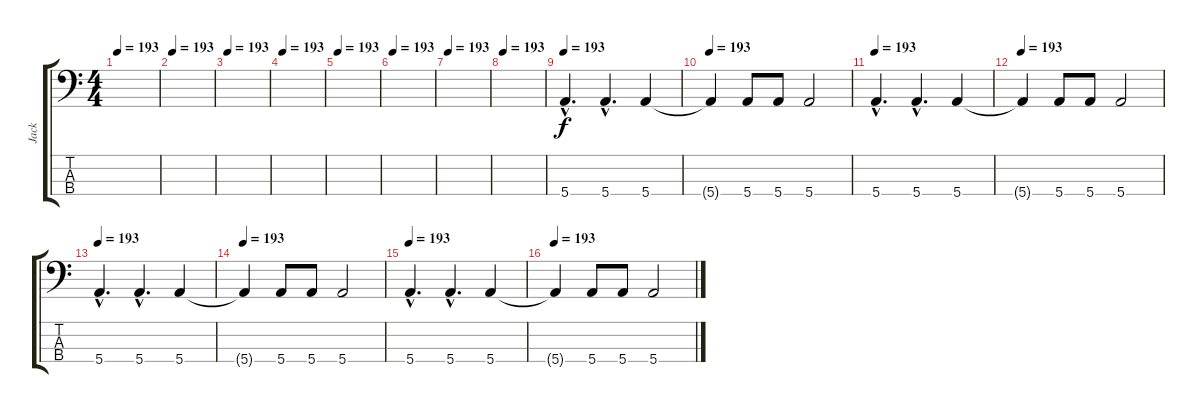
\track ("Jack" "Jack") {instrument electricbassfinger}
\staff {score tabs}
\tuning (G2 D2 A1 E1) {hide}
\ts (4 4)
\tempo 193
\clef f4
\ks c
|
\tempo 193
|
\tempo 193
|
\tempo 193
|
\tempo 193
|
\tempo 193
|
\tempo 193
|
\tempo 193
|
\tempo 193
5.4{hac}.4{d} 5.4{hac}.4{d} 5.4.4 |
\tempo 193
5.4{t}.4 5.4.8 5.4.8 5.4.2 |
\tempo 193
5.4{hac}.4{d} 5.4{hac}.4{d} 5.4.4 |
\tempo 193
5.4{t}.4 5.4.8 5.4.8 5.4.2 |
\tempo 193
5.4{hac}.4{d} 5.4{hac}.4{d} 5.4.4 |
\tempo 193
5.4{t}.4 5.4.8 5.4.8 5.4.2 |
\tempo 193
5.4{hac}.4{d} 5.4{hac}.4{d} 5.4.4 |
\tempo 193
5.4{t}.4 5.4.8 5.4.8 5.4.2
